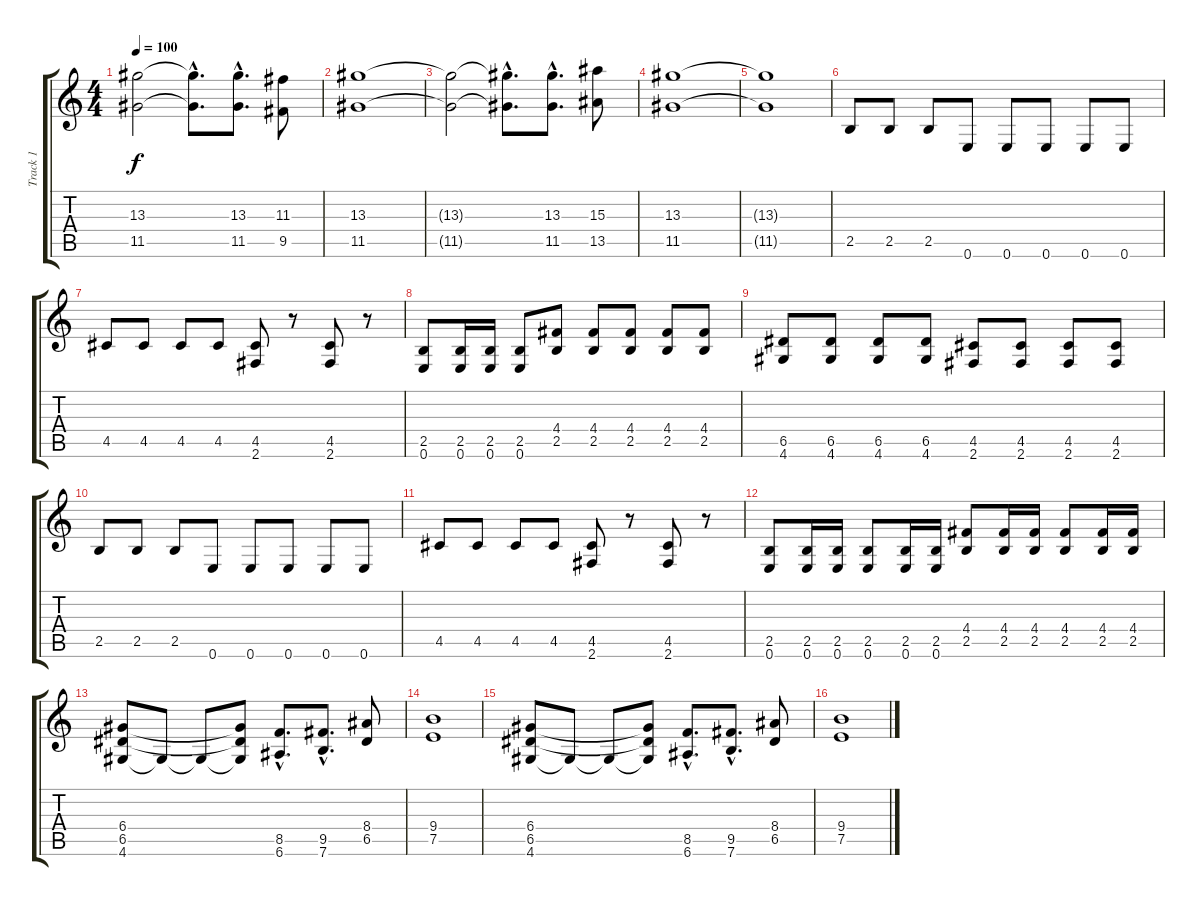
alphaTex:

\track ("Track 1" "Track 1") {instrument distortionguitar}
\staff {score tabs}
\tuning (E4 B3 G3 D3 A2 E2) {hide}
\ts (4 4)
\tempo 100
\clef g2
\ks c
(13.3{t} 11.5{t}).2{dy f} (13.3{hac t} 11.5{hac t}).8{d} (13.3{hac} 11.5{hac}).8{d} (11.3 9.5).8 |
(13.3 11.5).1 |
(13.3{t} 11.5{t}).2 (13.3{hac t} 11.5{hac t}).8{d} (13.3{hac} 11.5{hac}).8{d} (15.3 13.5).8 |
(13.3 11.5).1 |
(13.3{t} 11.5{t}).1 |
2.5.8{volume 13} 2.5.8 2.5.8 0.6.8 0.6.8 0.6.8 0.6.8 0.6.8 |
4.5.8 4.5.8 4.5.8 4.5.8 (4.5 2.6).8 r.8 (4.5 2.6).8 r.8 |
(2.5 0.6).8 (2.5 0.6).16 (2.5 0.6).16 (2.5 0.6).8 (4.4 2.5).8 (4.4 2.5).8 (4.4 2.5).8 (4.4 2.5).8 (4.4 2.5).8 |
(6.5 4.6).8 (6.5 4.6).8 (6.5 4.6).8 (6.5 4.6).8 (4.5 2.6).8 (4.5 2.6).8 (4.5 2.6).8 (4.5 2.6).8 |
2.5.8 2.5.8 2.5.8 0.6.8 0.6.8 0.6.8 0.6.8 0.6.8 |
4.5.8 4.5.8 4.5.8 4.5.8 (4.5 2.6).8 r.8 (4.5 2.6).8 r.8 |
(2.5 0.6).8 (2.5 0.6).16 (2.5 0.6).16 (2.5 0.6).8 (2.5 0.6).16 (2.5 0.6).16 (4.4 2.5).8 (4.4 2.5).16 (4.4 2.5).16 (4.4 2.5).8 (4.4 2.5).16 (4.4 2.5).16 |
(6.4 6.5 4.6).8 4.6{t}.8 4.6{t}.8 (6.4{t} 6.5{t} 4.6{t}).8 (8.5{hac} 6.6{hac}).8{d} (9.5{hac} 7.6{hac}).8{d} (8.4 6.5).8 |
(9.4 7.5).1 |
(6.4 6.5 4.6).8 4.6{t}.8 4.6{t}.8 (6.4{t} 6.5{t} 4.6{t}).8 (8.5{hac} 6.6{hac}).8{d} (9.5{hac} 7.6{hac}).8{d} (8.4 6.5).8 |
(9.4 7.5).1
